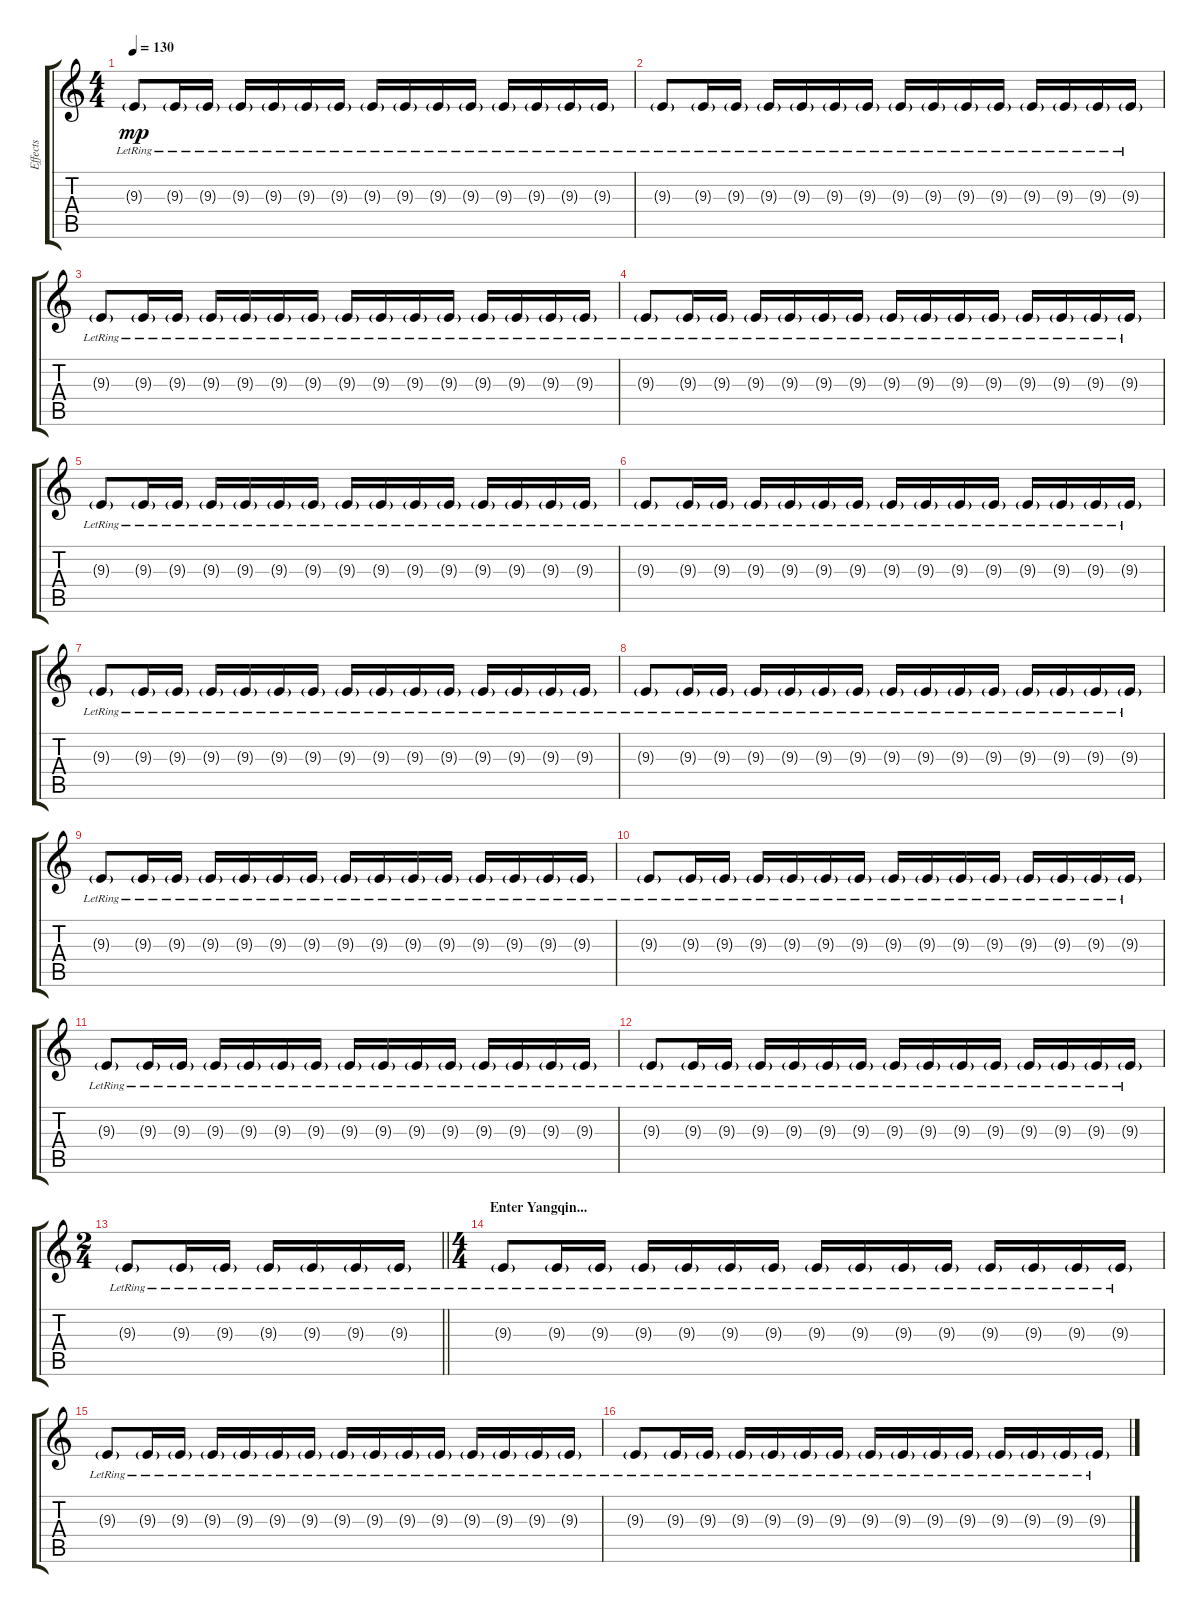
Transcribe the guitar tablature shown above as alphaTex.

\track ("Effects" "Effects") {instrument pad1newage}
\staff {score tabs}
\tuning (E4 B3 G3 D3 A2 E2) {hide}
\ts (4 4)
\tempo 130
\clef g2
\ks c
9.3{g lr}.8{dy mp} 9.3{g lr}.16 9.3{g lr}.16 9.3{g lr}.16 9.3{g lr}.16 9.3{g lr}.16 9.3{g lr}.16 9.3{g lr}.16 9.3{g lr}.16 9.3{g lr}.16 9.3{g lr}.16 9.3{g lr}.16 9.3{g lr}.16 9.3{g lr}.16 9.3{g lr}.16 |
9.3{g lr}.8 9.3{g lr}.16 9.3{g lr}.16 9.3{g lr}.16 9.3{g lr}.16 9.3{g lr}.16 9.3{g lr}.16 9.3{g lr}.16 9.3{g lr}.16 9.3{g lr}.16 9.3{g lr}.16 9.3{g lr}.16 9.3{g lr}.16 9.3{g lr}.16 9.3{g lr}.16 |
9.3{g lr}.8 9.3{g lr}.16 9.3{g lr}.16 9.3{g lr}.16 9.3{g lr}.16 9.3{g lr}.16 9.3{g lr}.16 9.3{g lr}.16 9.3{g lr}.16 9.3{g lr}.16 9.3{g lr}.16 9.3{g lr}.16 9.3{g lr}.16 9.3{g lr}.16 9.3{g lr}.16 |
9.3{g lr}.8 9.3{g lr}.16 9.3{g lr}.16 9.3{g lr}.16 9.3{g lr}.16 9.3{g lr}.16 9.3{g lr}.16 9.3{g lr}.16 9.3{g lr}.16 9.3{g lr}.16 9.3{g lr}.16 9.3{g lr}.16 9.3{g lr}.16 9.3{g lr}.16 9.3{g lr}.16 |
9.3{g lr}.8 9.3{g lr}.16 9.3{g lr}.16 9.3{g lr}.16 9.3{g lr}.16 9.3{g lr}.16 9.3{g lr}.16 9.3{g lr}.16 9.3{g lr}.16 9.3{g lr}.16 9.3{g lr}.16 9.3{g lr}.16 9.3{g lr}.16 9.3{g lr}.16 9.3{g lr}.16 |
9.3{g lr}.8 9.3{g lr}.16 9.3{g lr}.16 9.3{g lr}.16 9.3{g lr}.16 9.3{g lr}.16 9.3{g lr}.16 9.3{g lr}.16 9.3{g lr}.16 9.3{g lr}.16 9.3{g lr}.16 9.3{g lr}.16 9.3{g lr}.16 9.3{g lr}.16 9.3{g lr}.16 |
9.3{g lr}.8 9.3{g lr}.16 9.3{g lr}.16 9.3{g lr}.16 9.3{g lr}.16 9.3{g lr}.16 9.3{g lr}.16 9.3{g lr}.16 9.3{g lr}.16 9.3{g lr}.16 9.3{g lr}.16 9.3{g lr}.16 9.3{g lr}.16 9.3{g lr}.16 9.3{g lr}.16 |
9.3{g lr}.8 9.3{g lr}.16 9.3{g lr}.16 9.3{g lr}.16 9.3{g lr}.16 9.3{g lr}.16 9.3{g lr}.16 9.3{g lr}.16 9.3{g lr}.16 9.3{g lr}.16 9.3{g lr}.16 9.3{g lr}.16 9.3{g lr}.16 9.3{g lr}.16 9.3{g lr}.16 |
9.3{g lr}.8 9.3{g lr}.16 9.3{g lr}.16 9.3{g lr}.16 9.3{g lr}.16 9.3{g lr}.16 9.3{g lr}.16 9.3{g lr}.16 9.3{g lr}.16 9.3{g lr}.16 9.3{g lr}.16 9.3{g lr}.16 9.3{g lr}.16 9.3{g lr}.16 9.3{g lr}.16 |
9.3{g lr}.8 9.3{g lr}.16 9.3{g lr}.16 9.3{g lr}.16 9.3{g lr}.16 9.3{g lr}.16 9.3{g lr}.16 9.3{g lr}.16 9.3{g lr}.16 9.3{g lr}.16 9.3{g lr}.16 9.3{g lr}.16 9.3{g lr}.16 9.3{g lr}.16 9.3{g lr}.16 |
9.3{g lr}.8 9.3{g lr}.16 9.3{g lr}.16 9.3{g lr}.16 9.3{g lr}.16 9.3{g lr}.16 9.3{g lr}.16 9.3{g lr}.16 9.3{g lr}.16 9.3{g lr}.16 9.3{g lr}.16 9.3{g lr}.16 9.3{g lr}.16 9.3{g lr}.16 9.3{g lr}.16 |
9.3{g lr}.8 9.3{g lr}.16 9.3{g lr}.16 9.3{g lr}.16 9.3{g lr}.16 9.3{g lr}.16 9.3{g lr}.16 9.3{g lr}.16 9.3{g lr}.16 9.3{g lr}.16 9.3{g lr}.16 9.3{g lr}.16 9.3{g lr}.16 9.3{g lr}.16 9.3{g lr}.16 |
\ts (2 4)
\barLineRight lightlight
9.3{g lr}.8{volume 3} 9.3{g lr}.16 9.3{g lr}.16 9.3{g lr}.16 9.3{g lr}.16 9.3{g lr}.16 9.3{g lr}.16 |
\ts (4 4)
\section ("" "Enter Yangqin...")
9.3{g lr}.8 9.3{g lr}.16 9.3{g lr}.16 9.3{g lr}.16 9.3{g lr}.16 9.3{g lr}.16 9.3{g lr}.16 9.3{g lr}.16 9.3{g lr}.16 9.3{g lr}.16 9.3{g lr}.16 9.3{g lr}.16 9.3{g lr}.16 9.3{g lr}.16 9.3{g lr}.16 |
9.3{g lr}.8 9.3{g lr}.16 9.3{g lr}.16 9.3{g lr}.16 9.3{g lr}.16 9.3{g lr}.16 9.3{g lr}.16 9.3{g lr}.16 9.3{g lr}.16 9.3{g lr}.16 9.3{g lr}.16 9.3{g lr}.16 9.3{g lr}.16 9.3{g lr}.16 9.3{g lr}.16 |
9.3{g lr}.8 9.3{g lr}.16 9.3{g lr}.16 9.3{g lr}.16 9.3{g lr}.16 9.3{g lr}.16 9.3{g lr}.16 9.3{g lr}.16 9.3{g lr}.16 9.3{g lr}.16 9.3{g lr}.16 9.3{g lr}.16 9.3{g lr}.16 9.3{g lr}.16 9.3{g lr}.16
